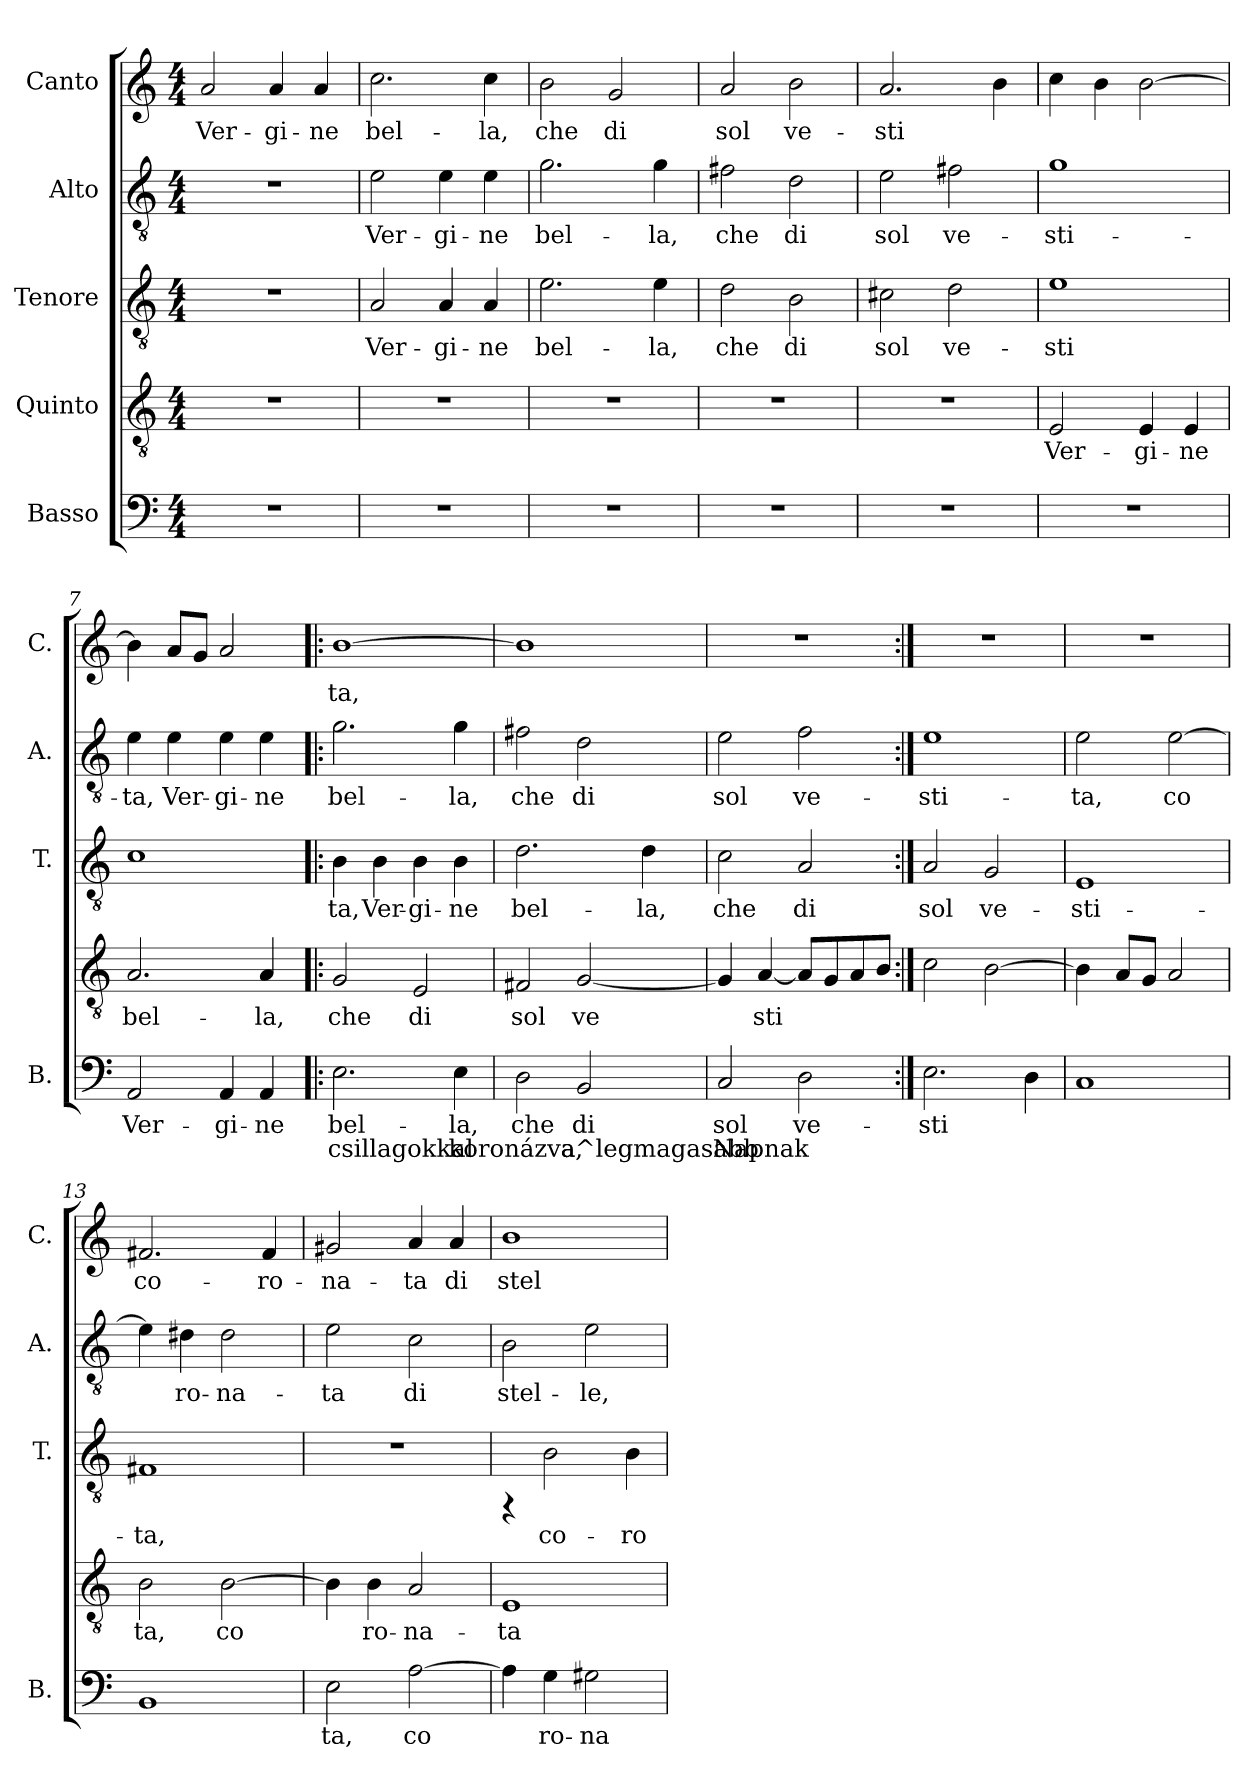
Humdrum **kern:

**kern	**text	**text	**kern	**text	**kern	**text	**kern	**text	**kern	**text
*part5	*part5	*part5	*part4	*part4	*part3	*part3	*part2	*part2	*part1	*part1
*staff5	*staff5	*staff5	*staff4	*staff4	*staff3	*staff3	*staff2	*staff2	*staff1	*staff1
*I"Basso	*	*	*I"Quinto	*	*I"Tenore	*	*I"Alto	*	*I"Canto	*
*I'B.	*	*	*	*	*I'T.	*	*I'A.	*	*I'C.	*
!!LO:PB:g=z
*stria5	*	*	*stria5	*	*stria5	*	*stria5	*	*stria5	*
*clefF4	*	*	*clefGv2	*	*clefGv2	*	*clefGv2	*	*clefG2	*
*k[]	*	*	*k[]	*	*k[]	*	*k[]	*	*k[]	*
*C:	*	*	*C:	*	*C:	*	*C:	*	*C:	*
*M4/4	*	*	*M4/4	*	*M4/4	*	*M4/4	*	*M4/4	*
=1	=1	=1	=1	=1	=1	=1	=1	=1	=1	=1
!	!	!	!	!	!	!	!	!	!	!LO:LY:b:cj
1r	.	.	1r	.	1r	.	1r	.	2a/	Ver-
!	!	!	!	!	!	!	!	!	!	!LO:LY:b:cj
.	.	.	.	.	.	.	.	.	4a/	-gi-
!	!	!	!	!	!	!	!	!	!	!LO:LY:b:cj
.	.	.	.	.	.	.	.	.	4a/	-ne
=2	=2	=2	=2	=2	=2	=2	=2	=2	=2	=2
!	!	!	!	!	!	!LO:LY:b:cj	!	!LO:LY:b:cj	!	!LO:LY:b:cj
1r	.	.	1r	.	2A/	Ver-	2e\	Ver-	2.cc\	bel-
!	!	!	!	!	!	!LO:LY:b:cj	!	!LO:LY:b:cj	!	!
.	.	.	.	.	4A/	-gi-	4e\	-gi-	.	.
!	!	!	!	!	!	!LO:LY:b:cj	!	!LO:LY:b:cj	!	!LO:LY:b:cj
.	.	.	.	.	4A/	-ne	4e\	-ne	4cc\	-la,
=3	=3	=3	=3	=3	=3	=3	=3	=3	=3	=3
!	!	!	!	!	!	!LO:LY:b:cj	!	!LO:LY:b:cj	!	!LO:LY:b:cj
1r	.	.	1r	.	2.e\	bel-	2.g\	bel-	2b\	che
!	!	!	!	!	!	!	!	!	!	!LO:LY:b:cj
.	.	.	.	.	.	.	.	.	2g/	di
!	!	!	!	!	!	!LO:LY:b:cj	!	!LO:LY:b:cj	!	!
.	.	.	.	.	4e\	-la,	4g\	-la,	.	.
=4	=4	=4	=4	=4	=4	=4	=4	=4	=4	=4
!	!	!	!	!	!	!LO:LY:b:cj	!	!LO:LY:b:cj	!	!LO:LY:b:cj
1r	.	.	1r	.	2d\	che	2f#X\	che	2a/	sol
!	!	!	!	!	!	!LO:LY:b:cj	!	!LO:LY:b:cj	!	!LO:LY:b:cj
.	.	.	.	.	2B\	di	2d\	di	2b\	ve-
=5	=5	=5	=5	=5	=5	=5	=5	=5	=5	=5
!	!	!	!	!	!	!LO:LY:b:cj	!	!LO:LY:b:cj	!	!LO:LY:b:cj
1r	.	.	1r	.	2c#X\	sol	2e\	sol	2.a/	-sti-
!	!	!	!	!	!	!LO:LY:b:cj	!	!LO:LY:b:cj	!	!
.	.	.	.	.	2d\	ve-	2f#X\	ve-	.	.
!	!	!	!	!	!	!	!	!	!	!LO:LY:b:cj
.	.	.	.	.	.	.	.	.	4b\	--
=6	=6	=6	=6	=6	=6	=6	=6	=6	=6	=6
!	!	!	!	!LO:LY:b:cj	!	!LO:LY:b:cj	!	!LO:LY:b:cj	!	!LO:LY:b:cj
1r	.	.	2E/	Ver-	1e	-sti-	1g	-sti-	4cc\	--
!	!	!	!	!	!	!	!	!	!	!LO:LY:b:cj
.	.	.	.	.	.	.	.	.	4b\	--
!	!	!	!	!LO:LY:b:cj	!	!	!	!	!	!LO:LY:b:cj
.	.	.	4E/	-gi-	.	.	.	.	[>2b\	--
!	!	!	!	!LO:LY:b:cj	!	!	!	!	!	!
.	.	.	4E/	-ne	.	.	.	.	.	.
=7	=7	=7	=7	=7	=7	=7	=7	=7	=7	=7
!	!LO:LY:b:cj	!	!	!LO:LY:b:cj	!	!LO:LY:b:cj	!	!LO:LY:b:cj	!	!LO:LY:b:cj
2AA/	Ver-	.	2.A/	bel-	1c	--	4e\	-ta,	4b\]	--
!	!	!	!	!	!	!	!	!LO:LY:b:cj	!	!LO:LY:b:cj
.	.	.	.	.	.	.	4e\	Ver-	8a/L	--
!	!	!	!	!	!	!	!	!	!	!LO:LY:b:cj
.	.	.	.	.	.	.	.	.	8g/J	--
!	!LO:LY:b:cj	!	!	!	!	!	!	!LO:LY:b:cj	!	!LO:LY:b:cj
4AA/	-gi-	.	.	.	.	.	4e\	-gi-	2a/	--
!	!LO:LY:b:cj	!	!	!LO:LY:b:cj	!	!	!	!LO:LY:b:cj	!	!
4AA/	-ne	.	4A/	-la,	.	.	4e\	-ne	.	.
!!LO:LB:g=z
=8!|:	=8!|:	=8!|:	=8!|:	=8!|:	=8!|:	=8!|:	=8!|:	=8!|:	=8!|:	=8!|:
!	!LO:LY:b:cj	!LO:LY:b:cj	!	!LO:LY:b:cj	!	!LO:LY:b:cj	!	!LO:LY:b:cj	!	!LO:LY:b:cj
2.E\	bel-	-csillagokkal	2G/	che	4B\	-ta,	2.g\	bel-	[>1b	-ta,
!	!	!	!	!	!	!LO:LY:b:cj	!	!	!	!
.	.	.	.	.	4B\	Ver-	.	.	.	.
!	!	!	!	!LO:LY:b:cj	!	!LO:LY:b:cj	!	!	!	!
.	.	.	2E/	di	4B\	-gi-	.	.	.	.
!	!LO:LY:b:cj	!LO:LY:b:cj	!	!	!	!LO:LY:b:cj	!	!LO:LY:b:cj	!	!
4E\	la,	koronázva,	.	.	4B\	-ne	4g\	-la,	.	.
=9	=9	=9	=9	=9	=9	=9	=9	=9	=9	=9
!	!LO:LY:b:cj	!LO:LY:b:cj	!	!LO:LY:b:cj	!	!LO:LY:b:cj	!	!LO:LY:b:cj	!	!LO:LY:b:cj
2D\	che	.	2F#X/	sol	2.d\	bel-	2f#X\	che	1b]	.
!	!LO:LY:b:cj	!LO:LY:b:cj	!	!LO:LY:b:cj	!	!	!	!LO:LY:b:cj	!	!
2BB/	di	a^legmagasabb	[<2G/	ve-	.	.	2d\	di	.	.
!	!	!	!	!	!	!LO:LY:b:cj	!	!	!	!
.	.	.	.	.	4d\	-la,	.	.	.	.
=10	=10	=10	=10	=10	=10	=10	=10	=10	=10	=10
!	!LO:LY:b:cj	!LO:LY:b:cj	!	!LO:LY:b:cj	!	!LO:LY:b:cj	!	!LO:LY:b:cj	!	!
2C/	sol	Napnak	4G/]	--	2c\	che	2e\	sol	1r	.
!	!	!	!	!LO:LY:b:cj	!	!	!	!	!	!
.	.	.	[<4A/	-sti-	.	.	.	.	.	.
!	!LO:LY:b:cj	!LO:LY:b:cj	!	!LO:LY:b:cj	!	!LO:LY:b:cj	!	!LO:LY:b:cj	!	!
2D\	ve-	-	8A/L]	--	2A/	di	2f\	ve-	.	.
!	!	!	!	!LO:LY:b:cj	!	!	!	!	!	!
.	.	.	8G/	--	.	.	.	.	.	.
!	!	!	!	!LO:LY:b:cj	!	!	!	!	!	!
.	.	.	8A/	--	.	.	.	.	.	.
!	!	!	!	!LO:LY:b:cj	!	!	!	!	!	!
.	.	.	8B/J	--	.	.	.	.	.	.
=11:|!	=11:|!	=11:|!	=11:|!	=11:|!	=11:|!	=11:|!	=11:|!	=11:|!	=11:|!	=11:|!
!	!LO:LY:b:cj	!	!	!LO:LY:b:cj	!	!LO:LY:b:cj	!	!LO:LY:b:cj	!	!
2.E\	sti-	.	2c\	--	2A/	sol	1e	-sti-	1r	.
!	!	!	!	!LO:LY:b:cj	!	!LO:LY:b:cj	!	!	!	!
.	.	.	[>2B\	--	2G/	ve-	.	.	.	.
!	!LO:LY:b:cj	!	!	!	!	!	!	!	!	!
4D\	--	.	.	.	.	.	.	.	.	.
=12	=12	=12	=12	=12	=12	=12	=12	=12	=12	=12
!	!LO:LY:b:cj	!	!	!LO:LY:b:cj	!	!LO:LY:b:cj	!	!LO:LY:b:cj	!	!
1C	--	.	4B\]	--	1E	-sti-	2e\	-ta,	1r	.
!	!	!	!	!LO:LY:b:cj	!	!	!	!	!	!
.	.	.	8A/L	--	.	.	.	.	.	.
!	!	!	!	!LO:LY:b:cj	!	!	!	!	!	!
.	.	.	8G/J	--	.	.	.	.	.	.
!	!	!	!	!LO:LY:b:cj	!	!	!	!LO:LY:b:cj	!	!
.	.	.	2A/	--	.	.	[>2e\	co-	.	.
=13	=13	=13	=13	=13	=13	=13	=13	=13	=13	=13
!	!LO:LY:b:cj	!	!	!LO:LY:b:cj	!	!LO:LY:b:cj	!	!LO:LY:b:cj	!	!LO:LY:b:cj
1BB	--	.	2B\	-ta,	1F#X	-ta,	4e\]	--	2.f#X/	co-
!	!	!	!	!	!	!	!	!LO:LY:b:cj	!	!
.	.	.	.	.	.	.	4d#X\	-ro-	.	.
!	!	!	!	!LO:LY:b:cj	!	!	!	!LO:LY:b:cj	!	!
.	.	.	[>2B\	co-	.	.	2d#\	-na-	.	.
!	!	!	!	!	!	!	!	!	!	!LO:LY:b:cj
.	.	.	.	.	.	.	.	.	4f#/	-ro-
=14	=14	=14	=14	=14	=14	=14	=14	=14	=14	=14
!	!LO:LY:b:cj	!	!	!LO:LY:b:cj	!	!	!	!LO:LY:b:cj	!	!LO:LY:b:cj
2E\	-ta,	.	4B\]	--	1r	.	2e\	-ta	2g#X/	-na-
!	!	!	!	!LO:LY:b:cj	!	!	!	!	!	!
.	.	.	4B\	-ro-	.	.	.	.	.	.
!	!LO:LY:b:cj	!	!	!LO:LY:b:cj	!	!	!	!LO:LY:b:cj	!	!LO:LY:b:cj
[<2A\	co-	.	2A/	-na-	.	.	2c\	di	4a/	-ta
!	!	!	!	!	!	!	!	!	!	!LO:LY:b:cj
.	.	.	.	.	.	.	.	.	4a/	di
!!LO:PB:g=z
=15	=15	=15	=15	=15	=15	=15	=15	=15	=15	=15
!	!LO:LY:b:cj	!	!	!LO:LY:b:cj	!	!	!	!LO:LY:b:cj	!	!LO:LY:b:cj
4A\]	--	.	1E	-ta	4rFF	.	2B\	stel-	1b	stel-
!	!LO:LY:b:cj	!	!	!	!	!LO:LY:b:cj	!	!	!	!
4G\	-ro-	.	.	.	2B\	co-	.	.	.	.
!	!LO:LY:b:cj	!	!	!	!	!	!	!LO:LY:b:cj	!	!
2G#X\	-na-	.	.	.	.	.	2e\	-le,	.	.
!	!	!	!	!	!	!LO:LY:b:cj	!	!	!	!
.	.	.	.	.	4B\	-ro-	.	.	.	.
=	=	=	=	=	=	=	=	=	=	=
*-	*-	*-	*-	*-	*-	*-	*-	*-	*-	*-
